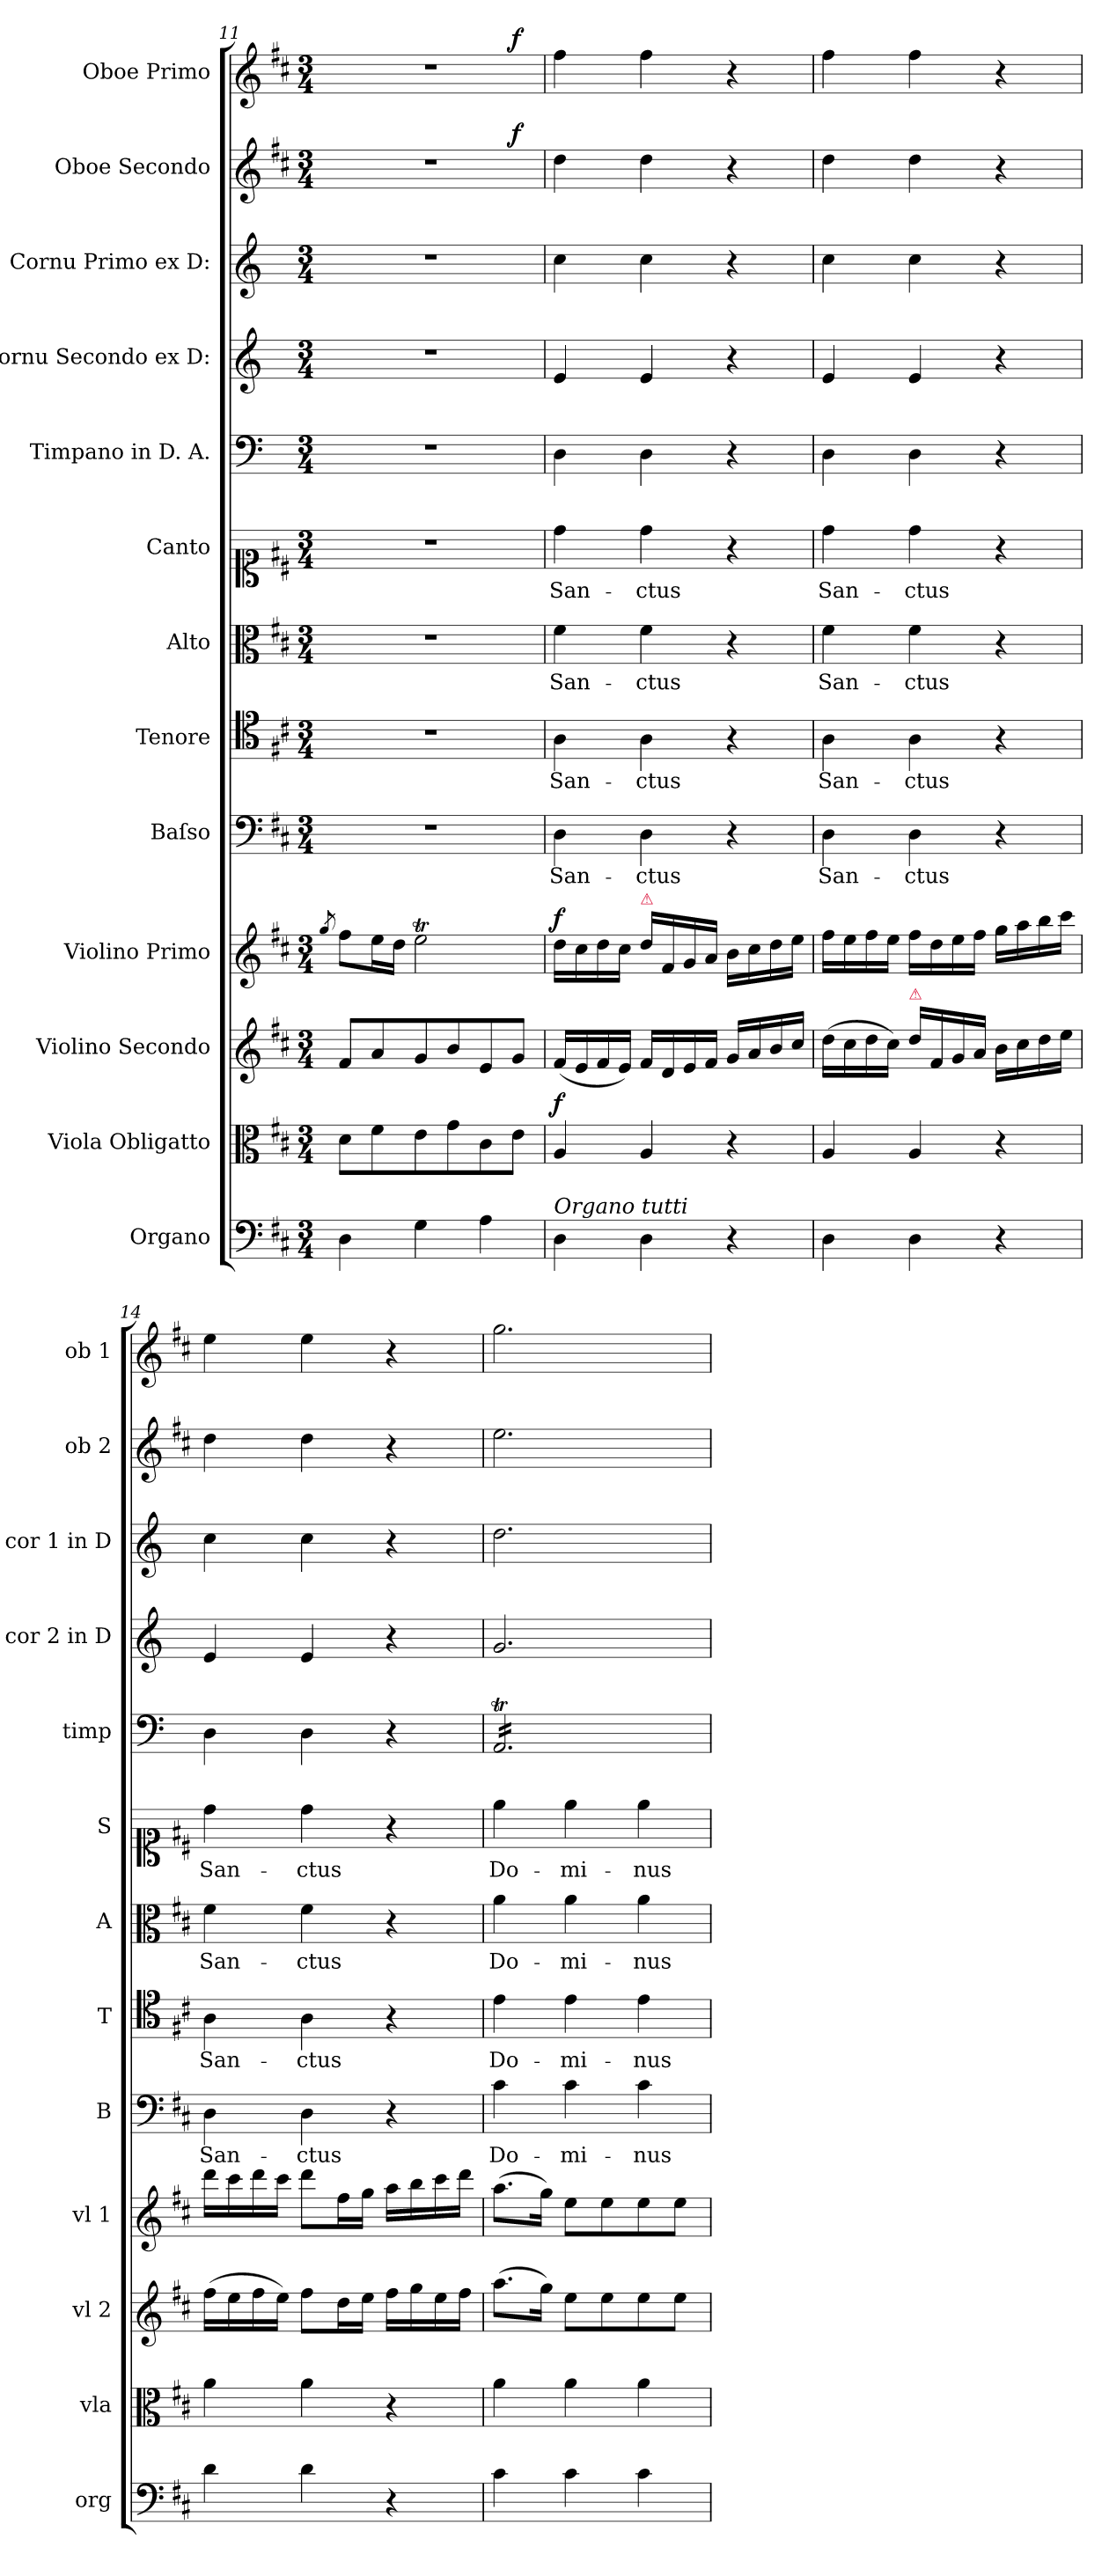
**kern	**kern	**dynam	**kern	**dynam	**kern	**dynam	**kern	**text	**kern	**text	**kern	**text	**kern	**text	**kern	**kern	**dynam	**kern	**kern	**dynam	**kern	**dynam
*part13	*part12	*part12	*part11	*part11	*part10	*part10	*part9	*part9	*part8	*part8	*part7	*part7	*part6	*part6	*part5	*part4	*part4	*part3	*part2	*part2	*part1	*part1
*staff13	*staff12	*staff12	*staff11	*staff11	*staff10	*staff10	*staff9	*staff9	*staff8	*staff8	*staff7	*staff7	*staff6	*staff6	*staff5	*staff4	*staff4	*staff3	*staff2	*staff2	*staff1	*staff1
*I"Organo	*I"Viola Obligatto	*	*I"Violino Secondo	*	*I"Violino Primo	*	*I"Baſso	*	*I"Tenore	*	*I"Alto	*	*I"Canto	*	*I"Timpano in D. A.	*I"Cornu Secondo ex D:	*	*I"Cornu Primo ex D:	*I"Oboe Secondo	*	*I"Oboe Primo	*
*I'org	*I'vla	*	*I'vl 2	*	*I'vl 1	*	*I'B	*	*I'T	*	*I'A	*	*I'S	*	*I'timp	*I'cor 2 in D	*	*I'cor 1 in D	*I'ob 2	*	*I'ob 1	*
*clefF4	*clefC3	*	*clefG2	*	*clefG2	*	*clefF4	*	*clefC4	*	*clefC3	*	*clefC1	*	*clefF4	*clefG2	*	*clefG2	*clefG2	*	*clefG2	*
*	*	*	*	*	*	*	*	*	*	*	*	*	*	*	*	*ITrd6c10	*	*ITrd6c10	*	*	*	*
*k[f#c#]	*k[f#c#]	*	*k[f#c#]	*	*k[f#c#]	*	*k[f#c#]	*	*k[f#c#]	*	*k[f#c#]	*	*k[f#c#]	*	*	*k[f#c#]	*	*k[f#c#]	*k[f#c#]	*	*k[f#c#]	*
*D:	*D:	*	*D:	*	*D:	*	*D:	*	*D:	*	*D:	*	*D:	*	*	*D:	*	*D:	*D:	*	*D:	*
*M3/4	*M3/4	*	*M3/4	*	*M3/4	*	*M3/4	*	*M3/4	*	*M3/4	*	*M3/4	*	*M3/4	*M3/4	*	*M3/4	*M3/4	*	*M3/4	*
=11	=11	=11	=11	=11	=11	=11	=11	=11	=11	=11	=11	=11	=11	=11	=11	=11	=11	=11	=11	=11	=11	=11
.	.	.	.	.	8qgg/	.	.	.	.	.	.	.	.	.	.	.	.	.	.	.	.	.
*	*	*	*	*	*	*	*	*	*	*	*	*	*	*	*	*	*	*	*^	*	*^	*
4D\	8d\L	.	8f#/L	.	8ff#\L	.	2.r	.	2.r	.	2.r	.	2.r	.	2.r	2.r	.	2.r	2.r	2ryy	.	2.r	2ryy	.
.	8f#\	.	8a/	.	16ee\L	.	.	.	.	.	.	.	.	.	.	.	.	.	.	.	.	.	.	.
.	.	.	.	.	16dd\JJ	.	.	.	.	.	.	.	.	.	.	.	.	.	.	.	.	.	.	.
4G\	8e\	.	8g/	.	2eeT\	.	.	.	.	.	.	.	.	.	.	.	.	.	.	.	.	.	.	.
.	8g\	.	8b/	.	.	.	.	.	.	.	.	.	.	.	.	.	.	.	.	.	.	.	.	.
4A\	8c#\	.	8e/	.	.	.	.	.	.	.	.	.	.	.	.	.	.	.	.	8ryy	.	.	8ryy	.
!	!	!	!	!	!	!	!	!	!	!	!	!	!	!	!	!	!	!	!	!	!LO:DY:a	!	!	!LO:DY:a
.	8e\J	.	8g/J	.	.	.	.	.	.	.	.	.	.	.	.	.	.	.	.	8ryy	f	.	8ryy	f
=12	=12	=12	=12	=12	=12	=12	=12	=12	=12	=12	=12	=12	=12	=12	=12	=12	=12	=12	=12	=12	=12	=12	=12	=12
!LO:TX:a:i:t=Organo tutti	!	!	!	!	!	!	!	!	!	!	!	!	!	!	!	!	!	!	!	!	!	!	!	!
!	!	!LO:DY:a	!	!LO:DY:a	!	!LO:DY:a	!	!	!	!	!	!	!	!	!	!	!LO:DY:a:rj	!	!	!	!	!	!	!
*	*	*	*	*	*	*	*	*	*	*	*	*	*	*	*	*	*	*	*v	*v	*	*	*	*
*	*	*	*	*	*	*	*	*	*	*	*	*	*	*	*	*	*	*	*	*	*v	*v	*
4D\	4A/	f	(16f#/LL	for&colon;	16dd\LL	f	4D\	San-	4A\	San-	4f#\	San-	4dd\	San-	4D\	4F#/	for	4d\	4dd\	.	4ff#\	.
.	.	.	16e/	.	16cc#\	.	.	.	.	.	.	.	.	.	.	.	.	.	.	.	.	.
.	.	.	16f#/	.	16dd\	.	.	.	.	.	.	.	.	.	.	.	.	.	.	.	.	.
.	.	.	16e/JJ)	.	16cc#\JJ	.	.	.	.	.	.	.	.	.	.	.	.	.	.	.	.	.
!	!	!	!	!	!LO:TX:a:color=crimson:t=⚠	!	!	!	!	!	!	!	!	!	!	!	!	!	!	!	!	!
4D\	4A/	.	16f#/LL	.	16dd\LL	.	4D\	-ctus	4A\	-ctus	4f#\	-ctus	4dd\	-ctus	4D\	4F#/	.	4d\	4dd\	.	4ff#\	.
.	.	.	16d/	.	16f#/	.	.	.	.	.	.	.	.	.	.	.	.	.	.	.	.	.
.	.	.	16e/	.	16g/	.	.	.	.	.	.	.	.	.	.	.	.	.	.	.	.	.
.	.	.	16f#/JJ	.	16a/JJ	.	.	.	.	.	.	.	.	.	.	.	.	.	.	.	.	.
4r	4r	.	16g/LL	.	16b\LL	.	4r	.	4r	.	4r	.	4r	.	4r	4r	.	4r	4r	.	4r	.
.	.	.	16a/	.	16cc#\	.	.	.	.	.	.	.	.	.	.	.	.	.	.	.	.	.
.	.	.	16b/	.	16dd\	.	.	.	.	.	.	.	.	.	.	.	.	.	.	.	.	.
.	.	.	16cc#/JJ	.	16ee\JJ	.	.	.	.	.	.	.	.	.	.	.	.	.	.	.	.	.
=13	=13	=13	=13	=13	=13	=13	=13	=13	=13	=13	=13	=13	=13	=13	=13	=13	=13	=13	=13	=13	=13	=13
!	!	!	!	!	!	!	!	!LO:LY:i	!	!LO:LY:i	!	!LO:LY:i	!	!LO:LY:i	!	!	!	!	!	!	!	!
4D\	4A/	.	(16dd\LL	.	16ff#\LL	.	4D\	San-	4A\	San-	4f#\	San-	4dd\	San-	4D\	4F#/	.	4d\	4dd\	.	4ff#\	.
.	.	.	16cc#\	.	16ee\	.	.	.	.	.	.	.	.	.	.	.	.	.	.	.	.	.
.	.	.	16dd\	.	16ff#\	.	.	.	.	.	.	.	.	.	.	.	.	.	.	.	.	.
.	.	.	16cc#\JJ)	.	16ee\JJ	.	.	.	.	.	.	.	.	.	.	.	.	.	.	.	.	.
!	!	!	!LO:TX:a:color=crimson:t=⚠	!	!	!	!	!	!	!	!	!	!	!	!	!	!	!	!	!	!	!
!	!	!	!	!	!	!	!	!LO:LY:i	!	!LO:LY:i	!	!LO:LY:i	!	!LO:LY:i	!	!	!	!	!	!	!	!
4D\	4A/	.	16dd\LL	.	16ff#\LL	.	4D\	-ctus	4A\	-ctus	4f#\	-ctus	4dd\	-ctus	4D\	4F#/	.	4d\	4dd\	.	4ff#\	.
.	.	.	16f#/	.	16dd\	.	.	.	.	.	.	.	.	.	.	.	.	.	.	.	.	.
.	.	.	16g/	.	16ee\	.	.	.	.	.	.	.	.	.	.	.	.	.	.	.	.	.
.	.	.	16a/JJ	.	16ff#\JJ	.	.	.	.	.	.	.	.	.	.	.	.	.	.	.	.	.
4r	4r	.	16b\LL	.	16gg\LL	.	4r	.	4r	.	4r	.	4r	.	4r	4r	.	4r	4r	.	4r	.
.	.	.	16cc#\	.	16aa\	.	.	.	.	.	.	.	.	.	.	.	.	.	.	.	.	.
.	.	.	16dd\	.	16bb\	.	.	.	.	.	.	.	.	.	.	.	.	.	.	.	.	.
.	.	.	16ee\JJ	.	16ccc#\JJ	.	.	.	.	.	.	.	.	.	.	.	.	.	.	.	.	.
=14	=14	=14	=14	=14	=14	=14	=14	=14	=14	=14	=14	=14	=14	=14	=14	=14	=14	=14	=14	=14	=14	=14
!	!	!	!	!	!	!	!	!LO:LY:i	!	!LO:LY:i	!	!LO:LY:i	!	!LO:LY:i	!	!	!	!	!	!	!	!
4d\	4a\	.	(16ff#\LL	.	16ddd\LL	.	4D\	San-	4A\	San-	4f#\	San-	4dd\	San-	4D\	4F#/	.	4d\	4dd\	.	4ee\	.
.	.	.	16ee\	.	16ccc#\	.	.	.	.	.	.	.	.	.	.	.	.	.	.	.	.	.
.	.	.	16ff#\	.	16ddd\	.	.	.	.	.	.	.	.	.	.	.	.	.	.	.	.	.
.	.	.	16ee\JJ)	.	16ccc#\JJ	.	.	.	.	.	.	.	.	.	.	.	.	.	.	.	.	.
!	!	!	!	!	!	!	!	!LO:LY:i	!	!LO:LY:i	!	!LO:LY:i	!	!LO:LY:i	!	!	!	!	!	!	!	!
4d\	4a\	.	8ff#\L	.	8ddd\L	.	4D\	-ctus	4A\	-ctus	4f#\	-ctus	4dd\	-ctus	4D\	4F#/	.	4d\	4dd\	.	4ee\	.
.	.	.	16dd\L	.	16ff#\L	.	.	.	.	.	.	.	.	.	.	.	.	.	.	.	.	.
.	.	.	16ee\JJ	.	16gg\JJ	.	.	.	.	.	.	.	.	.	.	.	.	.	.	.	.	.
4r	4r	.	16ff#\LL	.	16aa\LL	.	4r	.	4r	.	4r	.	4r	.	4r	4r	.	4r	4r	.	4r	.
.	.	.	16gg\	.	16bb\	.	.	.	.	.	.	.	.	.	.	.	.	.	.	.	.	.
.	.	.	16ee\	.	16ccc#\	.	.	.	.	.	.	.	.	.	.	.	.	.	.	.	.	.
.	.	.	16ff#\JJ	.	16ddd\JJ	.	.	.	.	.	.	.	.	.	.	.	.	.	.	.	.	.
=15	=15	=15	=15	=15	=15	=15	=15	=15	=15	=15	=15	=15	=15	=15	=15	=15	=15	=15	=15	=15	=15	=15
!	!	!	!	!	!	!	!	!	!	!	!	!	!	!	!LO:TX:a:color=crimson:t=⚠	!	!	!	!	!	!	!
*	*	*	*	*	*	*	*	*	*	*	*	*	*	*	*tremolo	*	*	*	*	*	*	*
4c#\	4a\	.	(8.aa\L	.	(8.aa\L	.	4c#\	Do-	4e\	Do-	4a\	Do-	4ee\	Do-	16AAT/LL	2.A/	.	2.e\	2.ee\	.	2.gg\	.
.	.	.	.	.	.	.	.	.	.	.	.	.	.	.	16AAT/	.	.	.	.	.	.	.
.	.	.	.	.	.	.	.	.	.	.	.	.	.	.	16AAT/	.	.	.	.	.	.	.
.	.	.	16gg\Jk)	.	16gg\Jk)	.	.	.	.	.	.	.	.	.	16AAT/	.	.	.	.	.	.	.
4c#\	4a\	.	8ee\L	.	8ee\L	.	4c#\	-mi-	4e\	-mi-	4a\	-mi-	4ee\	-mi-	16AAT/	.	.	.	.	.	.	.
.	.	.	.	.	.	.	.	.	.	.	.	.	.	.	16AAT/	.	.	.	.	.	.	.
.	.	.	8ee\	.	8ee\	.	.	.	.	.	.	.	.	.	16AAT/	.	.	.	.	.	.	.
.	.	.	.	.	.	.	.	.	.	.	.	.	.	.	16AAT/	.	.	.	.	.	.	.
4c#\	4a\	.	8ee\	.	8ee\	.	4c#\	-nus	4e\	-nus	4a\	-nus	4ee\	-nus	16AAT/	.	.	.	.	.	.	.
.	.	.	.	.	.	.	.	.	.	.	.	.	.	.	16AAT/	.	.	.	.	.	.	.
.	.	.	8ee\J	.	8ee\J	.	.	.	.	.	.	.	.	.	16AAT/	.	.	.	.	.	.	.
.	.	.	.	.	.	.	.	.	.	.	.	.	.	.	16AAT/JJ	.	.	.	.	.	.	.
*	*	*	*	*	*	*	*	*	*	*	*	*	*	*	*Xtremolo	*	*	*	*	*	*	*
=	=	=	=	=	=	=	=	=	=	=	=	=	=	=	=	=	=	=	=	=	=	=
*-	*-	*-	*-	*-	*-	*-	*-	*-	*-	*-	*-	*-	*-	*-	*-	*-	*-	*-	*-	*-	*-	*-
